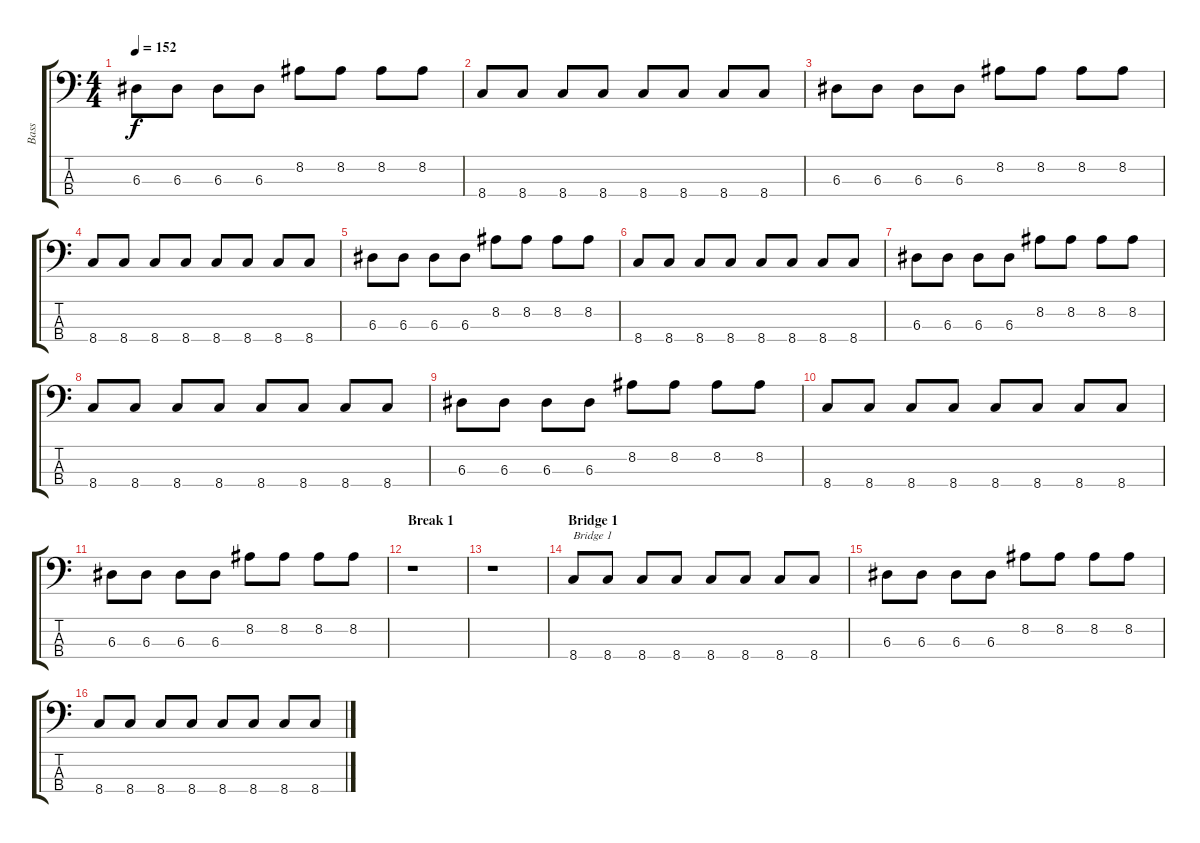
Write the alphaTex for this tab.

\track ("Bass" "Bass") {instrument electricbasspick}
\staff {score tabs}
\tuning (G2 D2 A1 E1) {hide}
\ts (4 4)
\tempo 152
\clef f4
\ks c
6.3.8{dy f} 6.3.8 6.3.8 6.3.8 8.2.8 8.2.8 8.2.8 8.2.8 |
8.4.8 8.4.8 8.4.8 8.4.8 8.4.8 8.4.8 8.4.8 8.4.8 |
6.3.8 6.3.8 6.3.8 6.3.8 8.2.8 8.2.8 8.2.8 8.2.8 |
8.4.8 8.4.8 8.4.8 8.4.8 8.4.8 8.4.8 8.4.8 8.4.8 |
6.3.8 6.3.8 6.3.8 6.3.8 8.2.8 8.2.8 8.2.8 8.2.8 |
8.4.8 8.4.8 8.4.8 8.4.8 8.4.8 8.4.8 8.4.8 8.4.8 |
6.3.8 6.3.8 6.3.8 6.3.8 8.2.8 8.2.8 8.2.8 8.2.8 |
8.4.8 8.4.8 8.4.8 8.4.8 8.4.8 8.4.8 8.4.8 8.4.8 |
6.3.8 6.3.8 6.3.8 6.3.8 8.2.8 8.2.8 8.2.8 8.2.8 |
8.4.8 8.4.8 8.4.8 8.4.8 8.4.8 8.4.8 8.4.8 8.4.8 |
6.3.8 6.3.8 6.3.8 6.3.8 8.2.8 8.2.8 8.2.8 8.2.8 |
\section ("" "Break 1")
r.1 |
r.1 |
\section ("" "Bridge 1")
8.4.8{txt "Bridge 1"} 8.4.8 8.4.8 8.4.8 8.4.8 8.4.8 8.4.8 8.4.8 |
6.3.8 6.3.8 6.3.8 6.3.8 8.2.8 8.2.8 8.2.8 8.2.8 |
8.4.8 8.4.8 8.4.8 8.4.8 8.4.8 8.4.8 8.4.8 8.4.8
